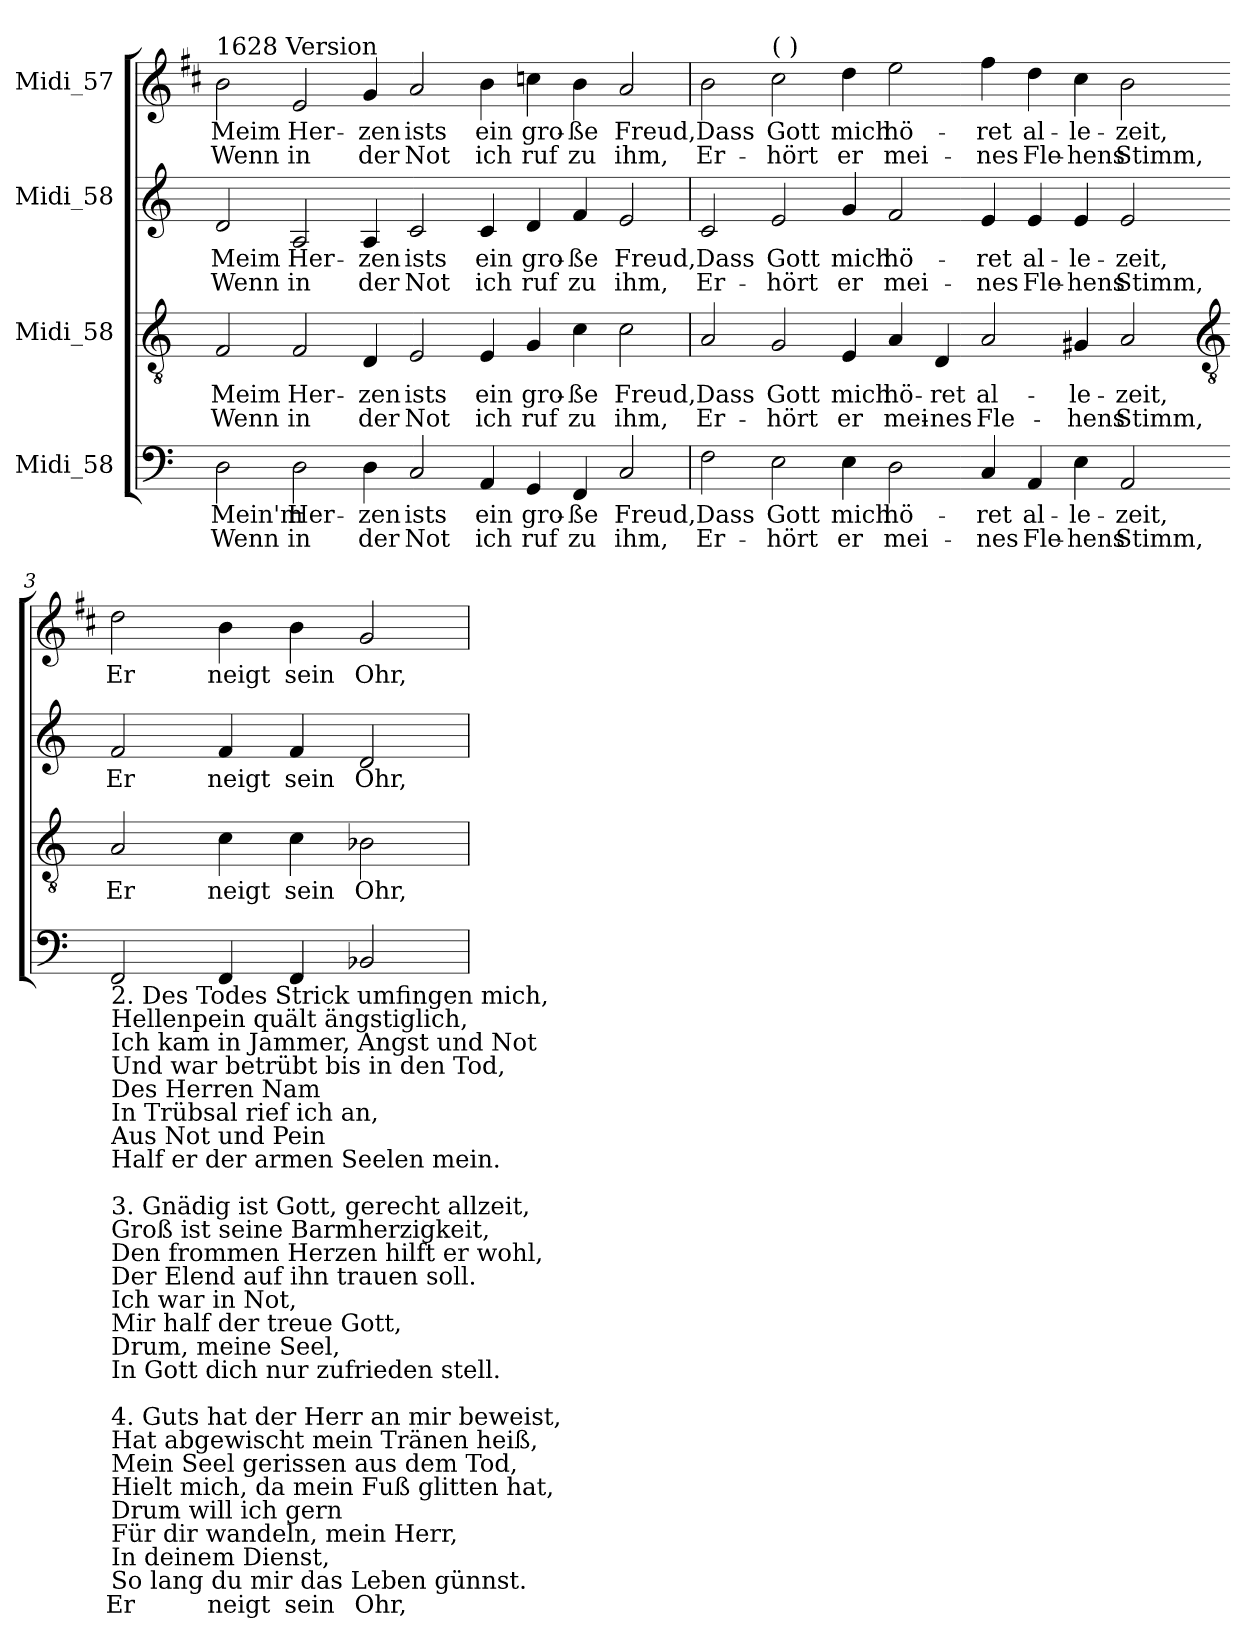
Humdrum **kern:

**kern	**text	**text	**kern	**text	**text	**kern	**text	**text	**kern	**text	**text
*part4	*part4	*part4	*part3	*part3	*part3	*part2	*part2	*part2	*part1	*part1	*part1
*staff4	*staff4	*staff4	*staff3	*staff3	*staff3	*staff2	*staff2	*staff2	*staff1	*staff1	*staff1
*I"Midi_58	*	*	*I"Midi_58	*	*	*I"Midi_58	*	*	*I"Midi_57	*	*
*clefF4	*	*	*clefGv2	*	*	*clefG2	*	*	*clefG2	*	*
*	*	*	*	*	*	*	*	*	*ITrd1c2	*	*
*k[]	*	*	*k[]	*	*	*k[]	*	*	*k[]	*	*
*C:	*	*	*C:	*	*	*C:	*	*	*C:	*	*
=1	=1	=1	=1	=1	=1	=1	=1	=1	=1	=1	=1
!	!	!	!	!	!	!	!	!	!LO:TX:a:t=1628 Version	!	!
!	!LO:LY:b	!LO:LY:b	!	!LO:LY:b	!LO:LY:b	!	!LO:LY:b	!LO:LY:b	!	!LO:LY:b	!LO:LY:b
2D	Mein'm	Wenn	2F	Meim	Wenn	2d	Meim	Wenn	2a	Meim	Wenn
!	!LO:LY:b	!LO:LY:b	!	!LO:LY:b	!LO:LY:b	!	!LO:LY:b	!LO:LY:b	!	!LO:LY:b	!LO:LY:b
2D	Her-	-in	2F	Her-	-in	2A	Her-	-in	2d	Her-	-in
!	!LO:LY:b	!LO:LY:b	!	!LO:LY:b	!LO:LY:b	!	!LO:LY:b	!LO:LY:b	!	!LO:LY:b	!LO:LY:b
4D	zen	der	4D	zen	der	4A	zen	der	4f	zen	der
!	!LO:LY:b	!LO:LY:b	!	!LO:LY:b	!LO:LY:b	!	!LO:LY:b	!LO:LY:b	!	!LO:LY:b	!LO:LY:b
2C	ists	Not	2E	ists	Not	2c	ists	Not	2g	ists	Not
!	!LO:LY:b	!LO:LY:b	!	!LO:LY:b	!LO:LY:b	!	!LO:LY:b	!LO:LY:b	!	!LO:LY:b	!LO:LY:b
4AA	ein	ich	4E	ein	ich	4c	ein	ich	4a	ein	ich
!	!LO:LY:b	!LO:LY:b	!	!LO:LY:b	!LO:LY:b	!	!LO:LY:b	!LO:LY:b	!	!LO:LY:b	!LO:LY:b
4GG	gro-	-ruf	4G	gro-	-ruf	4d	gro-	-ruf	4b-X	gro-	-ruf
!	!LO:LY:b	!LO:LY:b	!	!LO:LY:b	!LO:LY:b	!	!LO:LY:b	!LO:LY:b	!	!LO:LY:b	!LO:LY:b
4FF	ße	zu	4c	ße	zu	4f	ße	zu	4a	ße	zu
!	!LO:LY:b	!LO:LY:b	!	!LO:LY:b	!LO:LY:b	!	!LO:LY:b	!LO:LY:b	!	!LO:LY:b	!LO:LY:b
2C	Freud,	ihm,	2c	Freud,	ihm,	2e	Freud,	ihm,	2g	Freud,	ihm,
=2	=2	=2	=2	=2	=2	=2	=2	=2	=2	=2	=2
!	!LO:LY:b	!LO:LY:b	!	!LO:LY:b	!LO:LY:b	!	!LO:LY:b	!LO:LY:b	!	!LO:LY:b	!LO:LY:b
2F	Dass	Er-	2A	Dass	Er-	2c	Dass	Er-	2a	Dass	Er-
!	!	!	!	!	!	!	!	!	!LO:TX:a:t=(  )	!	!
!	!LO:LY:b	!LO:LY:b	!	!LO:LY:b	!LO:LY:b	!	!LO:LY:b	!LO:LY:b	!	!LO:LY:b	!LO:LY:b
2E	-Gott	hört	2G	-Gott	hört	2e	-Gott	hört	2b	-Gott	hört
!	!LO:LY:b	!LO:LY:b	!	!LO:LY:b	!LO:LY:b	!	!LO:LY:b	!LO:LY:b	!	!LO:LY:b	!LO:LY:b
4E	mich	er	4E	mich	er	4g	mich	er	4cc	mich	er
!	!LO:LY:b	!LO:LY:b	!	!LO:LY:b	!LO:LY:b	!	!LO:LY:b	!LO:LY:b	!	!LO:LY:b	!LO:LY:b
2D	hö-	-mei-	4A	hö-	-mei-	2f	hö-	-mei-	2dd	hö-	-mei-
!	!	!	!	!LO:LY:b	!LO:LY:b	!	!	!	!	!	!
.	.	.	4D	-ret	nes	.	.	.	.	.	.
!	!LO:LY:b	!LO:LY:b	!	!LO:LY:b	!LO:LY:b	!	!LO:LY:b	!LO:LY:b	!	!LO:LY:b	!LO:LY:b
4C	-ret	nes	2A	al-	-Fle-	4e	-ret	nes	4ee	-ret	nes
!	!LO:LY:b	!LO:LY:b	!	!	!	!	!LO:LY:b	!LO:LY:b	!	!LO:LY:b	!LO:LY:b
4AA	al-	-Fle-	.	.	.	4e	al-	-Fle-	4cc	al-	-Fle-
!	!LO:LY:b	!LO:LY:b	!	!LO:LY:b	!LO:LY:b	!	!LO:LY:b	!LO:LY:b	!	!LO:LY:b	!LO:LY:b
4E	-le-	-hens	4G#X	-le-	-hens	4e	-le-	-hens	4b	-le-	-hens
!	!LO:LY:b	!LO:LY:b	!	!LO:LY:b	!LO:LY:b	!	!LO:LY:b	!LO:LY:b	!	!LO:LY:b	!LO:LY:b
2AA	zeit,	Stimm,	2A	zeit,	Stimm,	2e	zeit,	Stimm,	2a	zeit,	Stimm,
!!LO:LB:g=z
=3-	=3-	=3-	=3-	=3-	=3-	=3-	=3-	=3-	=3-	=3-	=3-
*	*	*	*clefGv2	*	*	*	*	*	*	*	*
!LO:TX:b:t=2. Des Todes Strick umfingen mich,\nHellenpein quält ängstiglich,\nIch kam in Jammer, Angst und Not\nUnd war betrübt bis in den Tod,\nDes Herren Nam\nIn Trübsal rief ich an,\nAus Not und Pein\nHalf er der armen Seelen mein.\n\n3. Gnädig ist Gott, gerecht allzeit,\nGroß ist seine Barmherzigkeit,\nDen frommen Herzen hilft er wohl,\nDer Elend auf ihn trauen soll.\nIch war in Not,\nMir half der treue Gott,\nDrum, meine Seel,\nIn Gott dich nur zufrieden stell.\n\n4. Guts hat der Herr an mir beweist,\nHat abgewischt mein Tränen heiß,\nMein Seel gerissen aus dem Tod,\nHielt mich, da mein Fuß glitten hat,\nDrum will ich gern\nFür dir wandeln, mein Herr,\nIn deinem Dienst,\nSo lang du mir das Leben günnst.	!	!	!	!	!	!	!	!	!	!	!
!	!LO:LY:b	!	!	!LO:LY:b	!	!	!LO:LY:b	!	!	!LO:LY:b	!
2FF	Er	.	2A	Er	.	2f	Er	.	2cc	Er	.
!	!LO:LY:b	!	!	!LO:LY:b	!	!	!LO:LY:b	!	!	!LO:LY:b	!
4FF	neigt	.	4c	neigt	.	4f	neigt	.	4a	neigt	.
!	!LO:LY:b	!	!	!LO:LY:b	!	!	!LO:LY:b	!	!	!LO:LY:b	!
4FF	sein	.	4c	sein	.	4f	sein	.	4a	sein	.
!	!LO:LY:b	!	!	!LO:LY:b	!	!	!LO:LY:b	!	!	!LO:LY:b	!
2BB-X	Ohr,	.	2B-X	Ohr,	.	2d	Ohr,	.	2f	Ohr,	.
=	=	=	=	=	=	=	=	=	=	=	=
*-	*-	*-	*-	*-	*-	*-	*-	*-	*-	*-	*-
